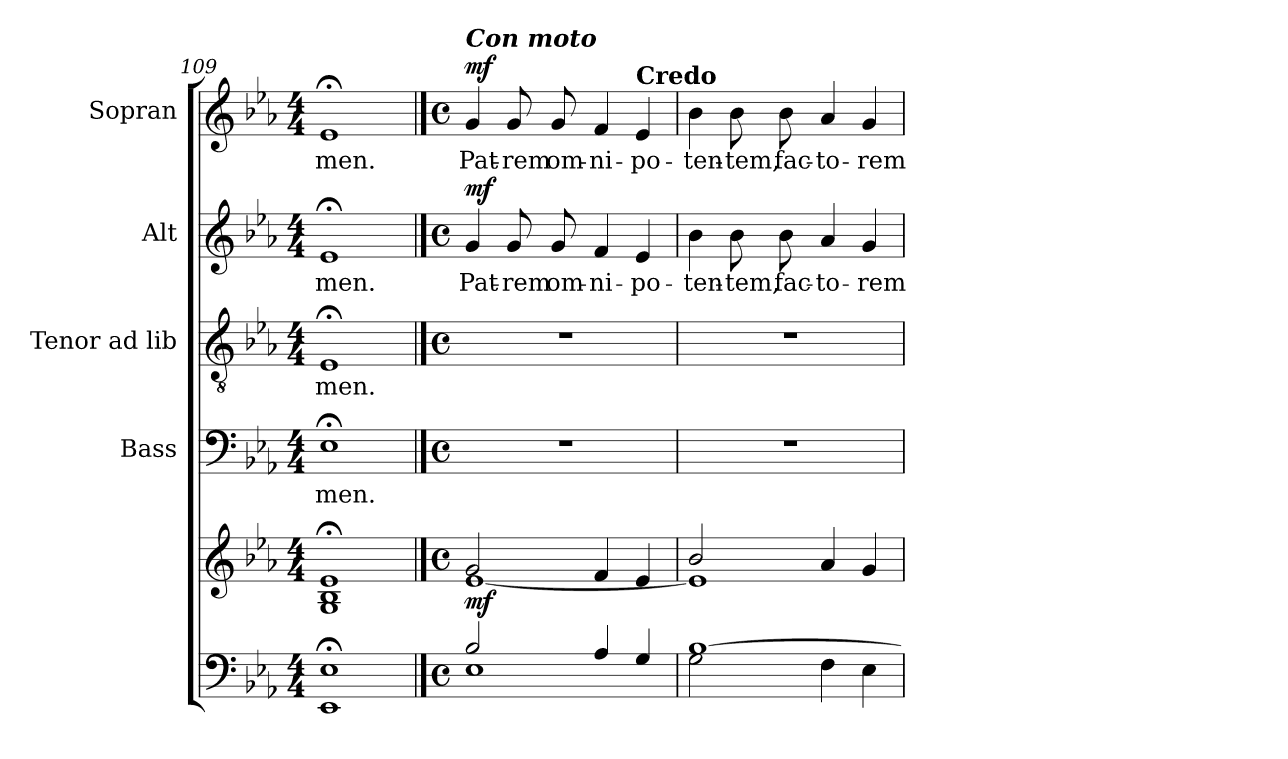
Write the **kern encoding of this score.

**kern	**kern	**dynam	**kern	**text	**kern	**text	**kern	**text	**dynam	**kern	**text	**dynam
*part5	*part5	*part5	*part4	*part4	*part3	*part3	*part2	*part2	*part2	*part1	*part1	*part1
*staff6	*staff5	*staff5/6	*staff4	*staff4	*staff3	*staff3	*staff2	*staff2	*staff2	*staff1	*staff1	*staff1
*	*	*	*I"Bass	*	*I"Tenor ad lib	*	*I"Alt	*	*	*I"Sopran	*	*
*	*	*	*I'B	*	*I'T	*	*I'A	*	*	*I'S	*	*
*clefF4	*clefG2	*	*clefF4	*	*clefGv2	*	*clefG2	*	*	*clefG2	*	*
*k[b-e-a-]	*k[b-e-a-]	*	*k[b-e-a-]	*	*k[b-e-a-]	*	*k[b-e-a-]	*	*	*k[b-e-a-]	*	*
*E-:	*E-:	*	*E-:	*	*E-:	*	*E-:	*	*	*E-:	*	*
*M4/4	*M4/4	*	*M4/4	*	*M4/4	*	*M4/4	*	*	*M4/4	*	*
=109	=109	=109	=109	=109	=109	=109	=109	=109	=109	=109	=109	=109
*	*^	*	*	*	*	*	*	*	*	*	*	*
!	!	!	!	!	!LO:LY:b	!	!LO:LY:b	!	!LO:LY:b	!	!	!LO:LY:b	!
1EE-; 1E-;	1e-;<	1G 1B-	.	1E-;<	-men.	1E-;<	-men.	1e-;<	-men.	.	1e-;<	-men.	.
!!LO:PB:g=z
==110	==110	==110	==110	==110	==110	==110	==110	==110	==110	==110	==110	==110	==110
*M4/4	*M4/4	*	*	*M4/4	*	*M4/4	*	*M4/4	*	*	*M4/4	*	*
*met(c)	*met(c)	*	*	*met(c)	*	*met(c)	*	*met(c)	*	*	*met(c)	*	*
*^	*	*	*	*	*	*	*	*	*	*	*	*	*
!	!	!	!	!	!	!	!	!	!	!	!	!LO:TX:a:Bi:t=Con moto	!	!
!	!	!	!	!LO:DY:b	!	!	!	!	!	!LO:LY:b	!LO:DY:a	!	!LO:LY:b	!LO:DY:a
2B-/	1E-	2g/	[<1e-	mf	1r	.	1r	.	4g/	Pat-	mf	4g/	Pat-	mf
!	!	!	!	!	!	!	!	!	!	!LO:LY:b	!	!	!LO:LY:b	!
.	.	.	.	.	.	.	.	.	8g/	-rem	.	8g/	-rem	.
!	!	!	!	!	!	!	!	!	!	!LO:LY:b	!	!	!LO:LY:b	!
.	.	.	.	.	.	.	.	.	8g/	om-	.	8g/	om-	.
!	!	!	!	!	!	!	!	!	!	!LO:LY:b	!	!	!LO:LY:b	!
4A-/	.	4f/	.	.	.	.	.	.	4f/	-ni-	.	4f/	-ni-	.
!	!	!	!	!	!	!	!	!	!	!	!	!LO:TX:a:B:t=Credo	!	!
!	!	!	!	!	!	!	!	!	!	!LO:LY:b	!	!	!LO:LY:b	!
4G/	.	4e-/	.	.	.	.	.	.	4e-/	-po-	.	4e-/	-po-	.
=111	=111	=111	=111	=111	=111	=111	=111	=111	=111	=111	=111	=111	=111	=111
!	!	!	!	!	!	!	!	!	!	!LO:LY:b	!	!	!LO:LY:b	!
[>1B-	2G\	2b-/	1e-]	.	1r	.	1r	.	4b-\	-ten-	.	4b-\	-ten-	.
!	!	!	!	!	!	!	!	!	!	!LO:LY:b	!	!	!LO:LY:b	!
.	.	.	.	.	.	.	.	.	8b-\	-tem,	.	8b-\	-tem,	.
!	!	!	!	!	!	!	!	!	!	!LO:LY:b	!	!	!LO:LY:b	!
.	.	.	.	.	.	.	.	.	8b-\	fac-	.	8b-\	fac-	.
!	!	!	!	!	!	!	!	!	!	!LO:LY:b	!	!	!LO:LY:b	!
.	4F\	4a-/	.	.	.	.	.	.	4a-/	-to-	.	4a-/	-to-	.
!	!	!	!	!	!	!	!	!	!	!LO:LY:b	!	!	!LO:LY:b	!
.	4E-\	4g/	.	.	.	.	.	.	4g/	-rem	.	4g/	-rem	.
*v	*v	*	*	*	*	*	*	*	*	*	*	*	*	*
*	*v	*v	*	*	*	*	*	*	*	*	*	*	*
=	=	=	=	=	=	=	=	=	=	=	=	=
*-	*-	*-	*-	*-	*-	*-	*-	*-	*-	*-	*-	*-
